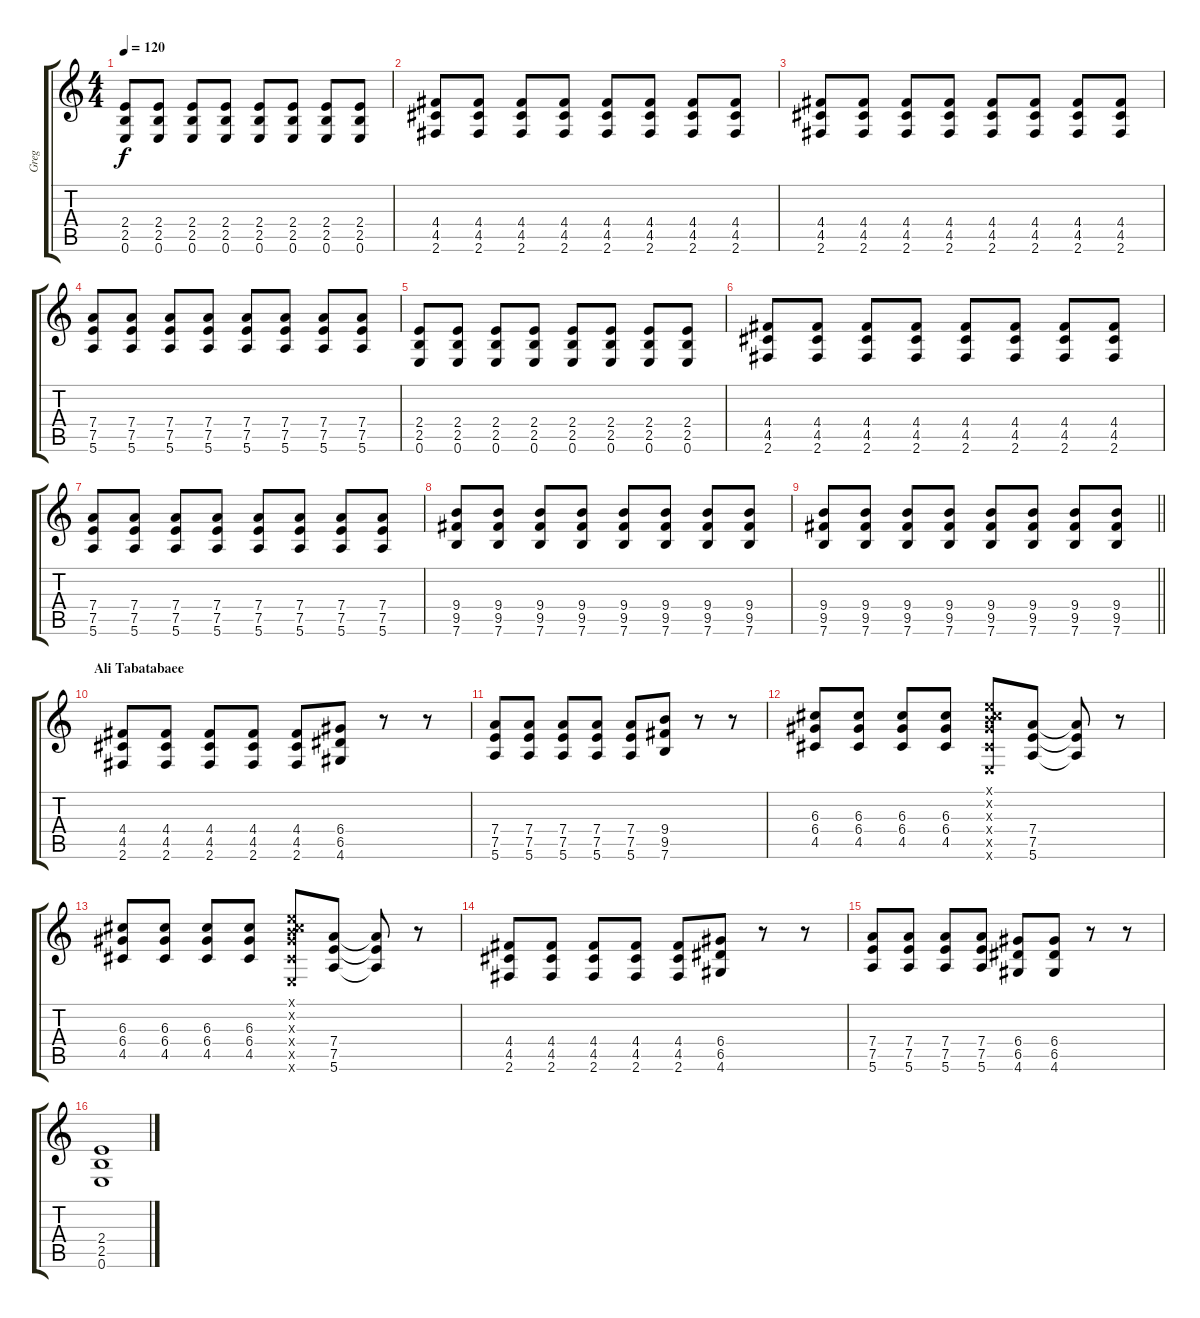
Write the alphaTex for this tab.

\track ("Greg" "Greg") {instrument distortionguitar}
\staff {score tabs}
\tuning (E4 B3 G3 D3 A2 E2) {hide}
\ts (4 4)
\tempo 120
\clef g2
\ks c
(2.4 2.5 0.6).8{dy f} (2.4 2.5 0.6).8 (2.4 2.5 0.6).8 (2.4 2.5 0.6).8 (2.4 2.5 0.6).8 (2.4 2.5 0.6).8 (2.4 2.5 0.6).8 (2.4 2.5 0.6).8 |
(4.4 4.5 2.6).8 (4.4 4.5 2.6).8 (4.4 4.5 2.6).8 (4.4 4.5 2.6).8 (4.4 4.5 2.6).8 (4.4 4.5 2.6).8 (4.4 4.5 2.6).8 (4.4 4.5 2.6).8 |
(4.4 4.5 2.6).8 (4.4 4.5 2.6).8 (4.4 4.5 2.6).8 (4.4 4.5 2.6).8 (4.4 4.5 2.6).8 (4.4 4.5 2.6).8 (4.4 4.5 2.6).8 (4.4 4.5 2.6).8 |
(7.4 7.5 5.6).8 (7.4 7.5 5.6).8 (7.4 7.5 5.6).8 (7.4 7.5 5.6).8 (7.4 7.5 5.6).8 (7.4 7.5 5.6).8 (7.4 7.5 5.6).8 (7.4 7.5 5.6).8 |
(2.4 2.5 0.6).8 (2.4 2.5 0.6).8 (2.4 2.5 0.6).8 (2.4 2.5 0.6).8 (2.4 2.5 0.6).8 (2.4 2.5 0.6).8 (2.4 2.5 0.6).8 (2.4 2.5 0.6).8 |
(4.4 4.5 2.6).8 (4.4 4.5 2.6).8 (4.4 4.5 2.6).8 (4.4 4.5 2.6).8 (4.4 4.5 2.6).8 (4.4 4.5 2.6).8 (4.4 4.5 2.6).8 (4.4 4.5 2.6).8 |
(7.4 7.5 5.6).8 (7.4 7.5 5.6).8 (7.4 7.5 5.6).8 (7.4 7.5 5.6).8 (7.4 7.5 5.6).8 (7.4 7.5 5.6).8 (7.4 7.5 5.6).8 (7.4 7.5 5.6).8 |
(9.4 9.5 7.6).8 (9.4 9.5 7.6).8 (9.4 9.5 7.6).8 (9.4 9.5 7.6).8 (9.4 9.5 7.6).8 (9.4 9.5 7.6).8 (9.4 9.5 7.6).8 (9.4 9.5 7.6).8 |
\barLineRight lightlight
(9.4 9.5 7.6).8 (9.4 9.5 7.6).8 (9.4 9.5 7.6).8 (9.4 9.5 7.6).8 (9.4 9.5 7.6).8 (9.4 9.5 7.6).8 (9.4 9.5 7.6).8 (9.4 9.5 7.6).8 |
\section ("" "Ali Tabatabaee")
(4.4 4.5 2.6).8 (4.4 4.5 2.6).8 (4.4 4.5 2.6).8 (4.4 4.5 2.6).8 (4.4 4.5 2.6).8 (6.4 6.5 4.6).8 r.8 r.8 |
(7.4 7.5 5.6).8 (7.4 7.5 5.6).8 (7.4 7.5 5.6).8 (7.4 7.5 5.6).8 (7.4 7.5 5.6).8 (9.4 9.5 7.6).8 r.8 r.8 |
(6.3 6.4 4.5).8 (6.3 6.4 4.5).8 (6.3 6.4 4.5).8 (6.3 6.4 4.5).8 (0.1{x} 0.2{x} 6.3{x} 6.4{x} 4.5{x} 0.6{x}).8 (7.4 7.5 5.6).8 (7.4{t} 7.5{t} 5.6{t}).8 r.8 |
(6.3 6.4 4.5).8 (6.3 6.4 4.5).8 (6.3 6.4 4.5).8 (6.3 6.4 4.5).8 (0.1{x} 0.2{x} 6.3{x} 6.4{x} 4.5{x} 0.6{x}).8 (7.4 7.5 5.6).8 (7.4{t} 7.5{t} 5.6{t}).8 r.8 |
(4.4 4.5 2.6).8 (4.4 4.5 2.6).8 (4.4 4.5 2.6).8 (4.4 4.5 2.6).8 (4.4 4.5 2.6).8 (6.4 6.5 4.6).8 r.8 r.8 |
(7.4 7.5 5.6).8 (7.4 7.5 5.6).8 (7.4 7.5 5.6).8 (7.4 7.5 5.6).8 (6.4 6.5 4.6).8 (6.4 6.5 4.6).8 r.8 r.8 |
(2.4 2.5 0.6).1
